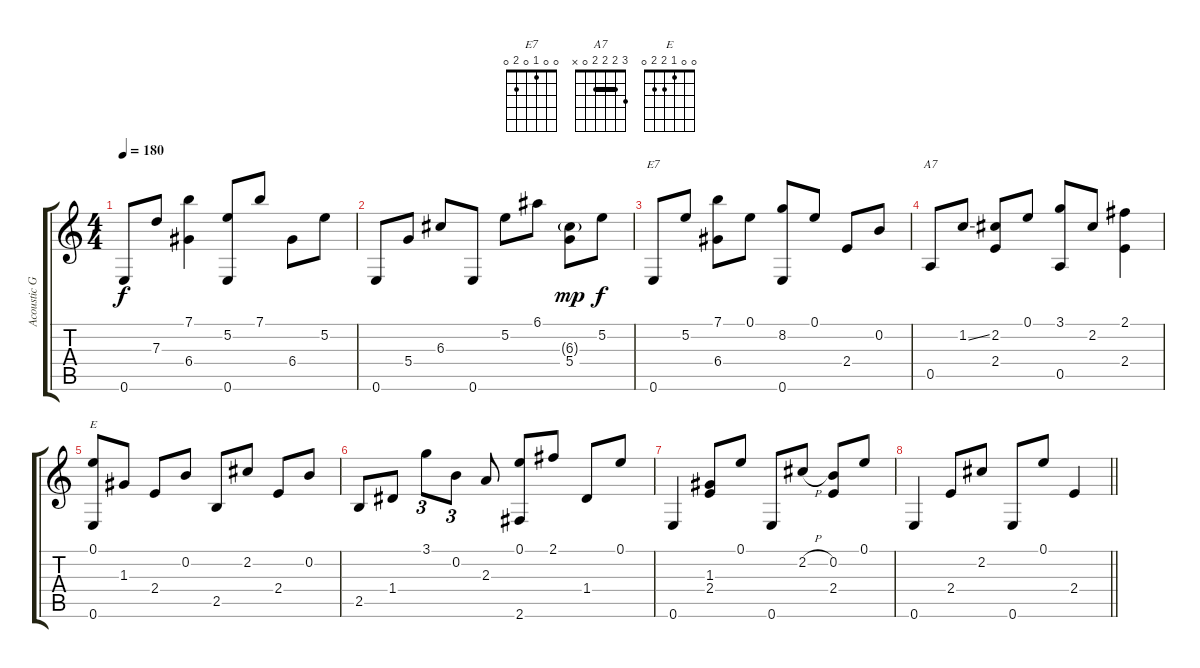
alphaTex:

\track ("Acoustic Guitar" "Acoustic G") {instrument acousticguitarsteel}
\staff {score tabs}
\tuning (E4 B3 G3 D3 A2 E2) {hide}
\chord ("E7" 0 0 1 0 2 0)
\chord ("A7" 3 2 2 2 0 x) {barre 2}
\chord ("E" 0 0 1 2 2 0)
\ts (4 4)
\tempo 180
\clef g2
\ks c
0.6.8{dy f} 7.3.8 (7.1 6.4).4 (5.2 0.6).8 7.1.8 6.4.8 5.2.8 |
0.6.8 5.4.8 6.3.8 0.6.8 5.2.8 6.1.8 (6.3{g} 5.4).8{dy mp} 5.2.8{dy f} |
0.6.8{ch "E7"} 5.2.8 (7.1 6.4).8 0.1.8 (8.2 0.6).8 0.1.8 2.4.8 0.2.8 |
0.5.8{ch "A7"} 1.2{ss}.8 (2.2 2.4).8 0.1.8 (3.1 0.5).8 2.2.8 (2.1 2.4).4 |
(0.1 0.6).8{ch "E"} 1.3.8 2.4.8 0.2.8 2.5.8 2.2.8 2.4.8 0.2.8 |
2.5.8 1.4.8 3.1.8{tu (3 2)} 0.2.8{tu (3 2)} 2.3.8 (0.1 2.6).8 2.1.8 1.4.8 0.1.8 |
0.6.4 (1.3 2.4).8 0.1.8 0.6.8 2.2{h}.8 (0.2 2.4).8 0.1.8 |
\barLineRight lightlight
0.6.4 2.4.8 2.2.8 0.6.8 0.1.8 2.4.4
